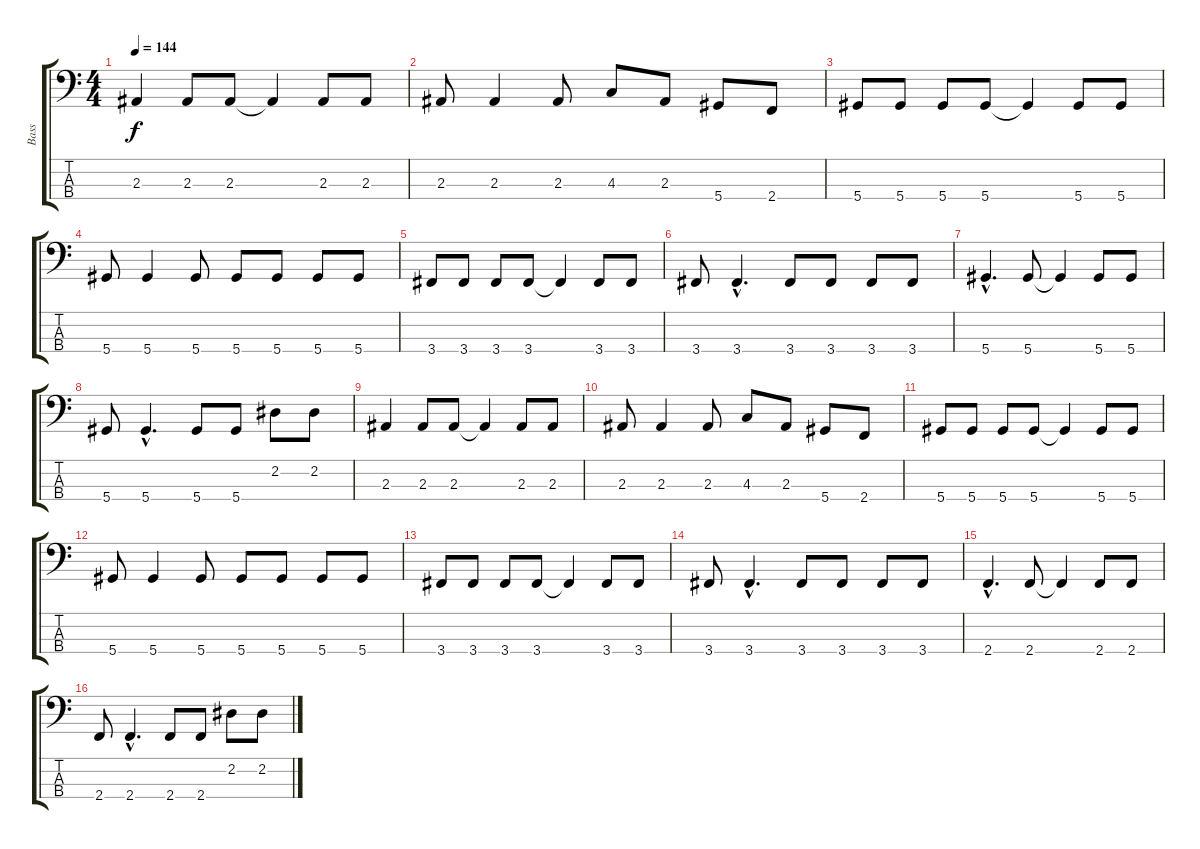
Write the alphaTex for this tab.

\track ("Bass" "Bass") {instrument electricbassfinger}
\staff {score tabs}
\tuning (Gb2 Db2 Ab1 Eb1) {hide}
\ts (4 4)
\tempo 144
\clef f4
\ks c
2.3.4{dy f} 2.3.8 2.3.8 2.3{t}.4 2.3.8 2.3.8 |
2.3.8 2.3.4 2.3.8 4.3.8 2.3.8 5.4.8 2.4.8 |
5.4.8 5.4.8 5.4.8 5.4.8 5.4{t}.4 5.4.8 5.4.8 |
5.4.8 5.4.4 5.4.8 5.4.8 5.4.8 5.4.8 5.4.8 |
3.4.8 3.4.8 3.4.8 3.4.8 3.4{t}.4 3.4.8 3.4.8 |
3.4.8 3.4{hac}.4{d} 3.4.8 3.4.8 3.4.8 3.4.8 |
5.4{hac}.4{d} 5.4.8 5.4{t}.4 5.4.8 5.4.8 |
5.4.8 5.4{hac}.4{d} 5.4.8 5.4.8 2.2.8 2.2.8 |
2.3.4 2.3.8 2.3.8 2.3{t}.4 2.3.8 2.3.8 |
2.3.8 2.3.4 2.3.8 4.3.8 2.3.8 5.4.8 2.4.8 |
5.4.8 5.4.8 5.4.8 5.4.8 5.4{t}.4 5.4.8 5.4.8 |
5.4.8 5.4.4 5.4.8 5.4.8 5.4.8 5.4.8 5.4.8 |
3.4.8 3.4.8 3.4.8 3.4.8 3.4{t}.4 3.4.8 3.4.8 |
3.4.8 3.4{hac}.4{d} 3.4.8 3.4.8 3.4.8 3.4.8 |
2.4{hac}.4{d} 2.4.8 2.4{t}.4 2.4.8 2.4.8 |
2.4.8 2.4{hac}.4{d} 2.4.8 2.4.8 2.2.8 2.2.8
